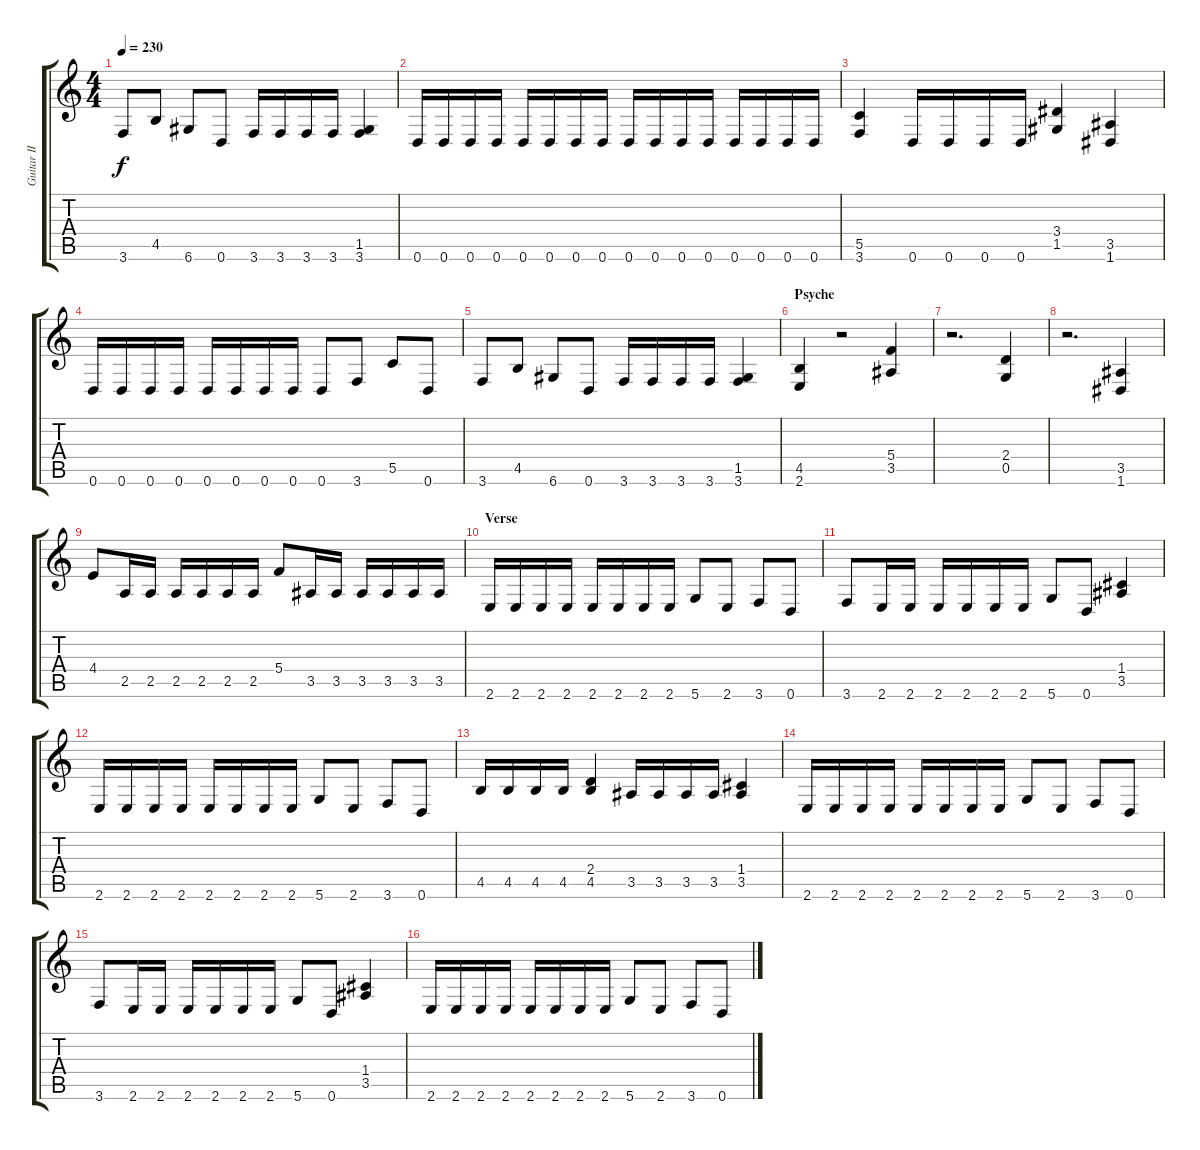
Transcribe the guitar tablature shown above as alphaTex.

\track ("Guitar II" "Guitar II") {instrument distortionguitar}
\staff {score tabs}
\tuning (D4 A3 F3 C3 G2 D2) {hide}
\ts (4 4)
\tempo 230
\clef g2
\ks c
3.6.8{dy f} 4.5.8 6.6.8 0.6.8 3.6.16 3.6.16 3.6.16 3.6.16 (1.5 3.6).4 |
0.6.16 0.6.16 0.6.16 0.6.16 0.6.16 0.6.16 0.6.16 0.6.16 0.6.16 0.6.16 0.6.16 0.6.16 0.6.16 0.6.16 0.6.16 0.6.16 |
(5.5 3.6).4 0.6.16 0.6.16 0.6.16 0.6.16 (3.4 1.5).4 (3.5 1.6).4 |
0.6.16 0.6.16 0.6.16 0.6.16 0.6.16 0.6.16 0.6.16 0.6.16 0.6.8 3.6.8 5.5.8 0.6.8 |
3.6.8 4.5.8 6.6.8 0.6.8 3.6.16 3.6.16 3.6.16 3.6.16 (1.5 3.6).4 |
\section ("" "Psyche")
(4.5 2.6).4 r.2 (5.4 3.5).4 |
r.2{d} (2.4 0.5).4 |
r.2{d} (3.5 1.6).4 |
4.4.8 2.5.16 2.5.16 2.5.16 2.5.16 2.5.16 2.5.16 5.4.8 3.5.16 3.5.16 3.5.16 3.5.16 3.5.16 3.5.16 |
\section ("" "Verse")
2.6.16 2.6.16 2.6.16 2.6.16 2.6.16 2.6.16 2.6.16 2.6.16 5.6.8 2.6.8 3.6.8 0.6.8 |
3.6.8 2.6.16 2.6.16 2.6.16 2.6.16 2.6.16 2.6.16 5.6.8 0.6.8 (1.4 3.5).4 |
2.6.16 2.6.16 2.6.16 2.6.16 2.6.16 2.6.16 2.6.16 2.6.16 5.6.8 2.6.8 3.6.8 0.6.8 |
4.5.16 4.5.16 4.5.16 4.5.16 (2.4 4.5).4 3.5.16 3.5.16 3.5.16 3.5.16 (1.4 3.5).4 |
2.6.16 2.6.16 2.6.16 2.6.16 2.6.16 2.6.16 2.6.16 2.6.16 5.6.8 2.6.8 3.6.8 0.6.8 |
3.6.8 2.6.16 2.6.16 2.6.16 2.6.16 2.6.16 2.6.16 5.6.8 0.6.8 (1.4 3.5).4 |
2.6.16 2.6.16 2.6.16 2.6.16 2.6.16 2.6.16 2.6.16 2.6.16 5.6.8 2.6.8 3.6.8 0.6.8
